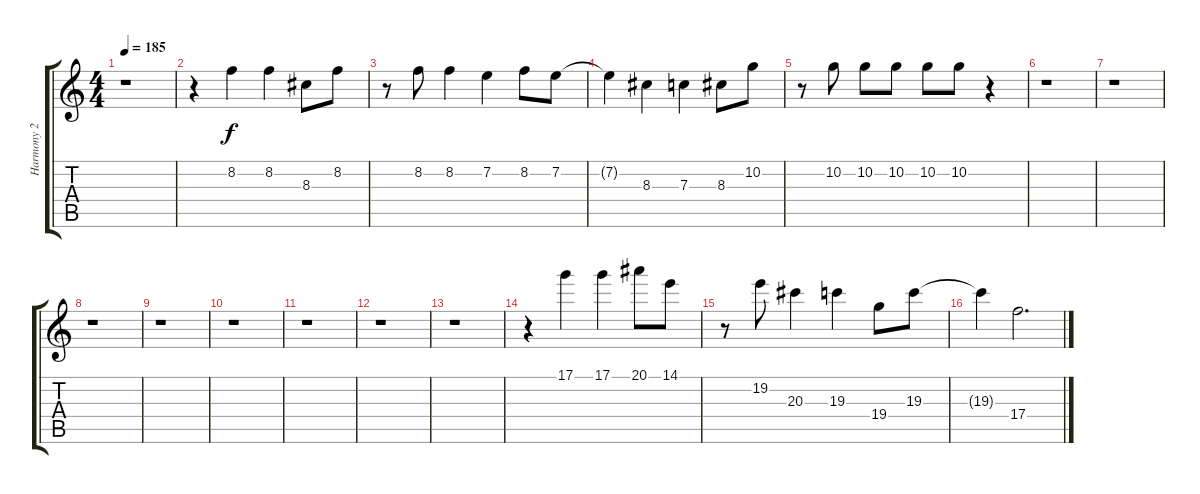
\track ("Harmony 2" "Harmony 2") {instrument overdrivenguitar}
\staff {score tabs}
\tuning (D4 A3 F3 C3 G2 C2) {hide}
\ts (4 4)
\tempo 185
\clef g2
\ks aminor
r.1{dy f} |
r.4 8.2.4 8.2.4 8.3.8 8.2.8 |
r.8 8.2.8 8.2.4 7.2.4 8.2.8 7.2.8 |
7.2{t}.4 8.3.4 7.3.4 8.3.8 10.2.8 |
r.8 10.2.8 10.2.8 10.2.8 10.2.8 10.2.8 r.4 |
r.1 |
r.1 |
r.1 |
r.1 |
r.1 |
r.1 |
r.1 |
r.1 |
r.4 17.1.4 17.1.4 20.1.8 14.1.8 |
r.8 19.2.8 20.3.4 19.3.4 19.4.8 19.3.8 |
19.3{t}.4 17.4.2{d}
